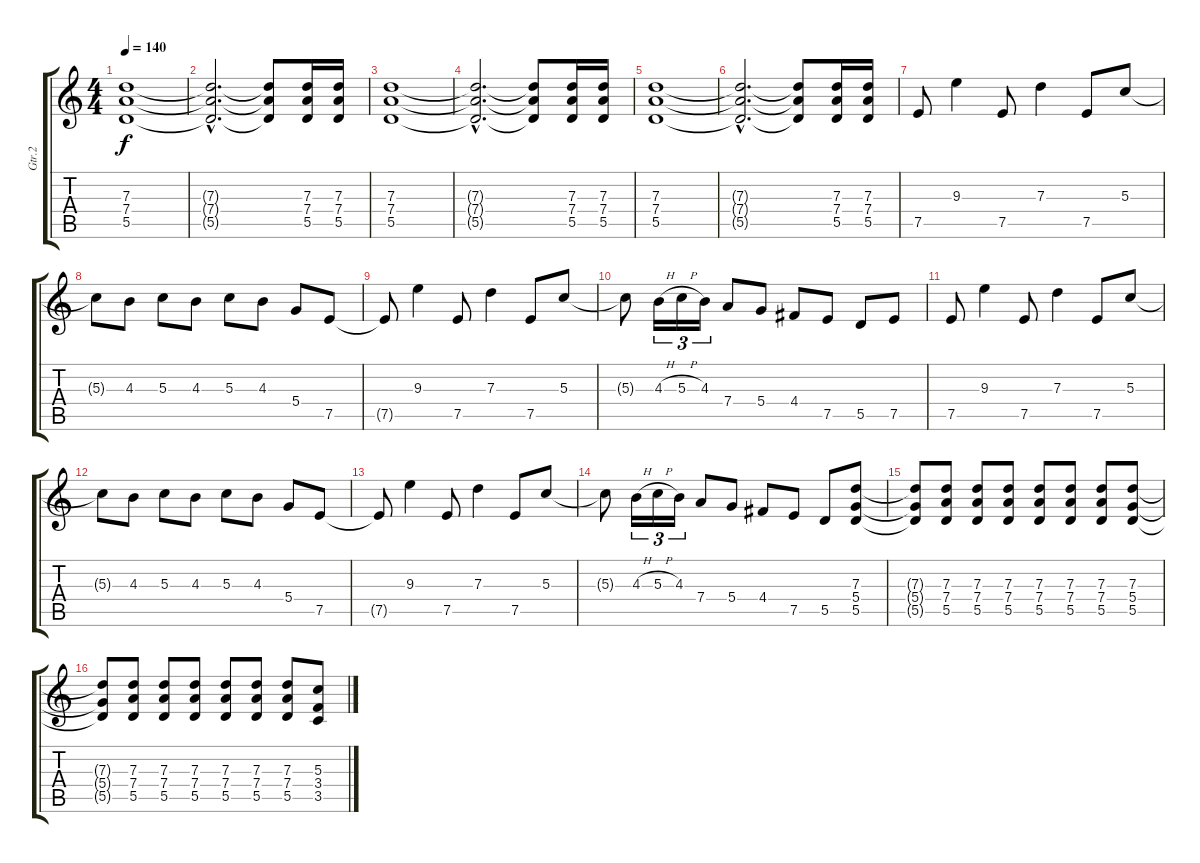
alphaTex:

\track ("Gtr.2" "Gtr.2") {instrument overdrivenguitar}
\staff {score tabs}
\tuning (E4 B3 G3 D3 A2 E2) {hide}
\ts (4 4)
\tempo 140
\clef g2
\ks c
(7.3 7.4 5.5).1{dy f} |
(7.3{hac t} 7.4{hac t} 5.5{hac t}).2{d} (7.3{t} 7.4{t} 5.5{t}).8 (7.3 7.4 5.5).16 (7.3 7.4 5.5).16 |
(7.3 7.4 5.5).1 |
(7.3{hac t} 7.4{hac t} 5.5{hac t}).2{d} (7.3{t} 7.4{t} 5.5{t}).8 (7.3 7.4 5.5).16 (7.3 7.4 5.5).16 |
(7.3 7.4 5.5).1 |
(7.3{hac t} 7.4{hac t} 5.5{hac t}).2{d} (7.3{t} 7.4{t} 5.5{t}).8 (7.3 7.4 5.5).16 (7.3 7.4 5.5).16 |
7.5.8 9.3.4 7.5.8 7.3.4 7.5.8 5.3.8 |
5.3{t}.8 4.3.8 5.3.8 4.3.8 5.3.8 4.3.8 5.4.8 7.5.8 |
7.5{t}.8 9.3.4 7.5.8 7.3.4 7.5.8 5.3.8 |
5.3{t}.8 4.3{h}.16{tu (3 2)} 5.3{h}.16{tu (3 2)} 4.3.16{tu (3 2)} 7.4.8 5.4.8 4.4.8 7.5.8 5.5.8 7.5.8 |
7.5.8 9.3.4 7.5.8 7.3.4 7.5.8 5.3.8 |
5.3{t}.8 4.3.8 5.3.8 4.3.8 5.3.8 4.3.8 5.4.8 7.5.8 |
7.5{t}.8 9.3.4 7.5.8 7.3.4 7.5.8 5.3.8 |
5.3{t}.8 4.3{h}.16{tu (3 2)} 5.3{h}.16{tu (3 2)} 4.3.16{tu (3 2)} 7.4.8 5.4.8 4.4.8 7.5.8 5.5.8 (7.3 5.4 5.5).8 |
(7.3{t} 5.4{t} 5.5{t}).8 (7.3 7.4 5.5).8 (7.3 7.4 5.5).8 (7.3 7.4 5.5).8 (7.3 7.4 5.5).8 (7.3 7.4 5.5).8 (7.3 7.4 5.5).8 (7.3 5.4 5.5).8 |
(7.3{t} 5.4{t} 5.5{t}).8 (7.3 7.4 5.5).8 (7.3 7.4 5.5).8 (7.3 7.4 5.5).8 (7.3 7.4 5.5).8 (7.3 7.4 5.5).8 (7.3 7.4 5.5).8 (5.3 3.4 3.5).8
